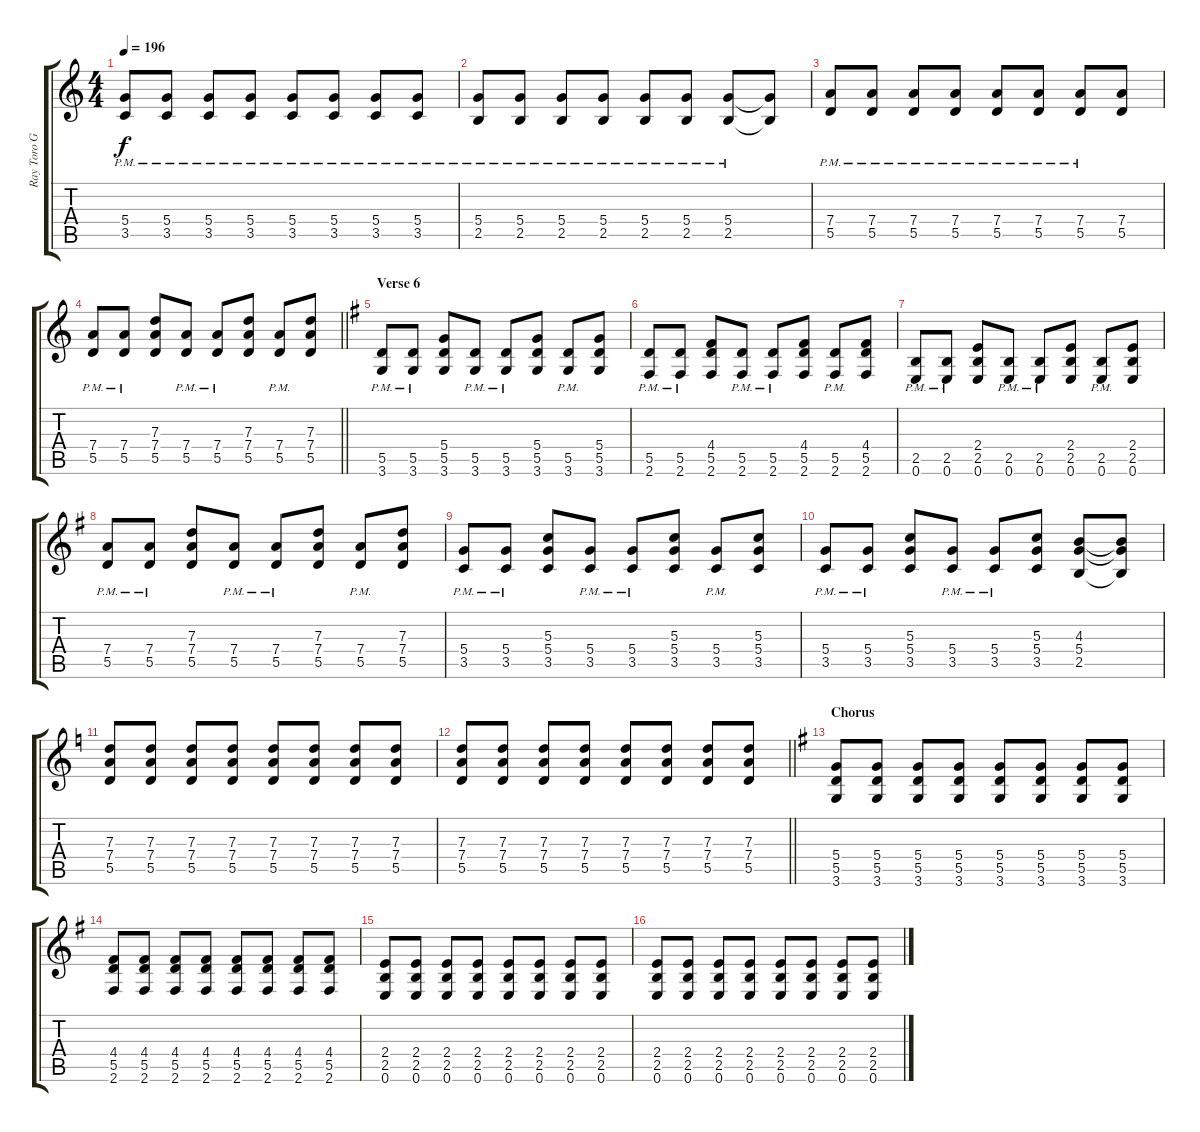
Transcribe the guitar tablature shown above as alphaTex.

\track ("Ray Toro GUitarra 1" "Ray Toro G") {instrument distortionguitar}
\staff {score tabs}
\tuning (E4 B3 G3 D3 A2 E2) {hide}
\ts (4 4)
\tempo 196
\clef g2
\ks c
(5.4{pm} 3.5{pm}).8{dy f} (5.4{pm} 3.5{pm}).8 (5.4{pm} 3.5{pm}).8 (5.4{pm} 3.5{pm}).8 (5.4{pm} 3.5{pm}).8 (5.4{pm} 3.5{pm}).8 (5.4{pm} 3.5{pm}).8 (5.4{pm} 3.5{pm}).8 |
(5.4{pm} 2.5{pm}).8 (5.4{pm} 2.5{pm}).8 (5.4{pm} 2.5{pm}).8 (5.4{pm} 2.5{pm}).8 (5.4{pm} 2.5{pm}).8 (5.4{pm} 2.5{pm}).8 (5.4{pm} 2.5{pm}).8 (5.4{t} 2.5{t}).8 |
(7.4{pm} 5.5{pm}).8 (7.4{pm} 5.5{pm}).8 (7.4{pm} 5.5{pm}).8 (7.4{pm} 5.5{pm}).8 (7.4{pm} 5.5{pm}).8 (7.4{pm} 5.5{pm}).8 (7.4{pm} 5.5{pm}).8 (7.4 5.5).8 |
\barLineRight lightlight
(7.4{pm} 5.5{pm}).8 (7.4{pm} 5.5{pm}).8 (7.3 7.4 5.5).8 (7.4{pm} 5.5{pm}).8 (7.4{pm} 5.5{pm}).8 (7.3 7.4 5.5).8 (7.4{pm} 5.5{pm}).8 (7.3 7.4 5.5).8 |
\section ("" "Verse 6")
\ks eminor
(5.5{pm} 3.6{pm}).8 (5.5{pm} 3.6{pm}).8 (5.4 5.5 3.6).8 (5.5{pm} 3.6{pm}).8 (5.5{pm} 3.6{pm}).8 (5.4 5.5 3.6).8 (5.5{pm} 3.6{pm}).8 (5.4 5.5 3.6).8 |
(5.5{pm} 2.6{pm}).8 (5.5{pm} 2.6{pm}).8 (4.4 5.5 2.6).8 (5.5{pm} 2.6{pm}).8 (5.5{pm} 2.6{pm}).8 (4.4 5.5 2.6).8 (5.5{pm} 2.6{pm}).8 (4.4 5.5 2.6).8 |
(2.5{pm} 0.6{pm}).8 (2.5{pm} 0.6{pm}).8 (2.4 2.5 0.6).8 (2.5{pm} 0.6{pm}).8 (2.5{pm} 0.6{pm}).8 (2.4 2.5 0.6).8 (2.5{pm} 0.6{pm}).8 (2.4 2.5 0.6).8 |
(7.4{pm} 5.5{pm}).8 (7.4{pm} 5.5{pm}).8 (7.3 7.4 5.5).8 (7.4{pm} 5.5{pm}).8 (7.4{pm} 5.5{pm}).8 (7.3 7.4 5.5).8 (7.4{pm} 5.5{pm}).8 (7.3 7.4 5.5).8 |
(5.4{pm} 3.5{pm}).8 (5.4{pm} 3.5{pm}).8 (5.3 5.4 3.5).8 (5.4{pm} 3.5{pm}).8 (5.4{pm} 3.5{pm}).8 (5.3 5.4 3.5).8 (5.4{pm} 3.5{pm}).8 (5.3 5.4 3.5).8 |
(5.4{pm} 3.5{pm}).8 (5.4{pm} 3.5{pm}).8 (5.3 5.4 3.5).8 (5.4{pm} 3.5{pm}).8 (5.4{pm} 3.5{pm}).8 (5.3 5.4 3.5).8 (4.3 5.4 2.5).8 (4.3{t} 5.4{t} 2.5{t}).8 |
\ks c
(7.3 7.4 5.5).8 (7.3 7.4 5.5).8 (7.3 7.4 5.5).8 (7.3 7.4 5.5).8 (7.3 7.4 5.5).8 (7.3 7.4 5.5).8 (7.3 7.4 5.5).8 (7.3 7.4 5.5).8 |
\barLineRight lightlight
(7.3 7.4 5.5).8 (7.3 7.4 5.5).8 (7.3 7.4 5.5).8 (7.3 7.4 5.5).8 (7.3 7.4 5.5).8 (7.3 7.4 5.5).8 (7.3 7.4 5.5).8 (7.3 7.4 5.5).8 |
\section ("" "Chorus")
\ks eminor
(5.4 5.5 3.6).8 (5.4 5.5 3.6).8 (5.4 5.5 3.6).8 (5.4 5.5 3.6).8 (5.4 5.5 3.6).8 (5.4 5.5 3.6).8 (5.4 5.5 3.6).8 (5.4 5.5 3.6).8 |
(4.4 5.5 2.6).8 (4.4 5.5 2.6).8 (4.4 5.5 2.6).8 (4.4 5.5 2.6).8 (4.4 5.5 2.6).8 (4.4 5.5 2.6).8 (4.4 5.5 2.6).8 (4.4 5.5 2.6).8 |
(2.4 2.5 0.6).8 (2.4 2.5 0.6).8 (2.4 2.5 0.6).8 (2.4 2.5 0.6).8 (2.4 2.5 0.6).8 (2.4 2.5 0.6).8 (2.4 2.5 0.6).8 (2.4 2.5 0.6).8 |
(2.4 2.5 0.6).8 (2.4 2.5 0.6).8 (2.4 2.5 0.6).8 (2.4 2.5 0.6).8 (2.4 2.5 0.6).8 (2.4 2.5 0.6).8 (2.4 2.5 0.6).8 (2.4 2.5 0.6).8
